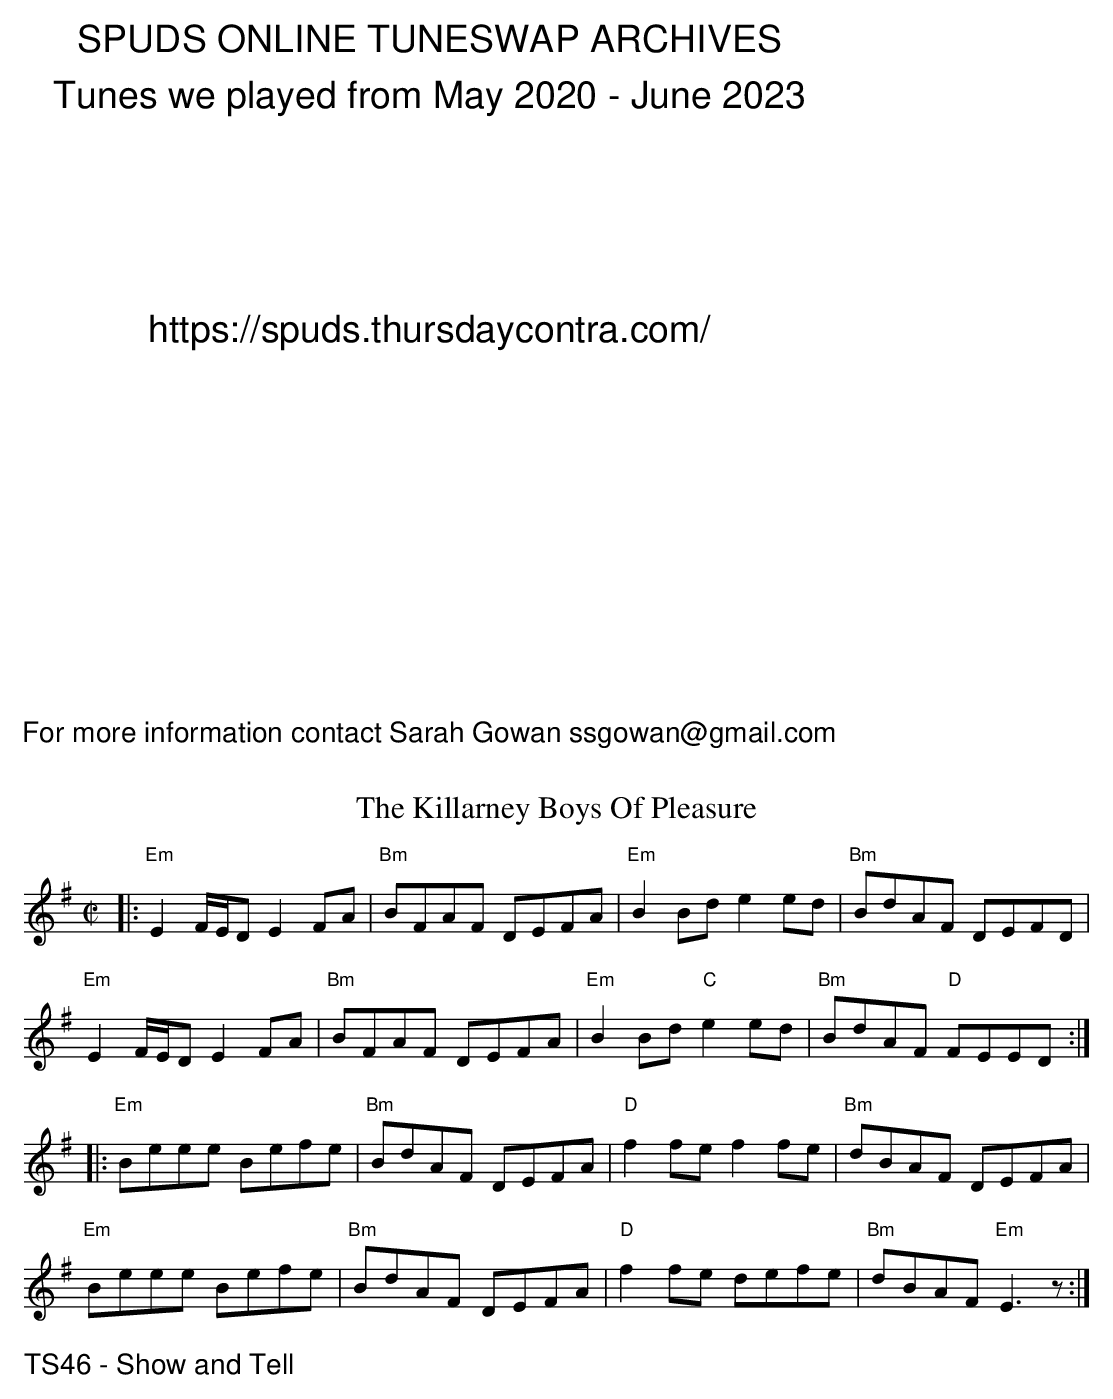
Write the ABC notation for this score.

X:1
T:Killarney Boys Of Pleasure, The
M: C|
L: 1/8
K: Emin
|:"Em"E2 F/E/D E2 FA|"Bm"BFAF DEFA|"Em"B2 Bd e2 ed|"Bm"BdAF DEFD|
"Em"E2 F/E/D E2 FA|"Bm"BFAF DEFA|"Em"B2 Bd "C"e2 ed|"Bm"BdAF "D"FEED:|
|:"Em"Beee Befe|"Bm"BdAF DEFA|"D"f2 fe f2 fe|"Bm"dBAF DEFA|
"Em"Beee Befe|"Bm"BdAF DEFA|"D"f2 fe defe|"Bm"dBAF "Em"E3 z:|
